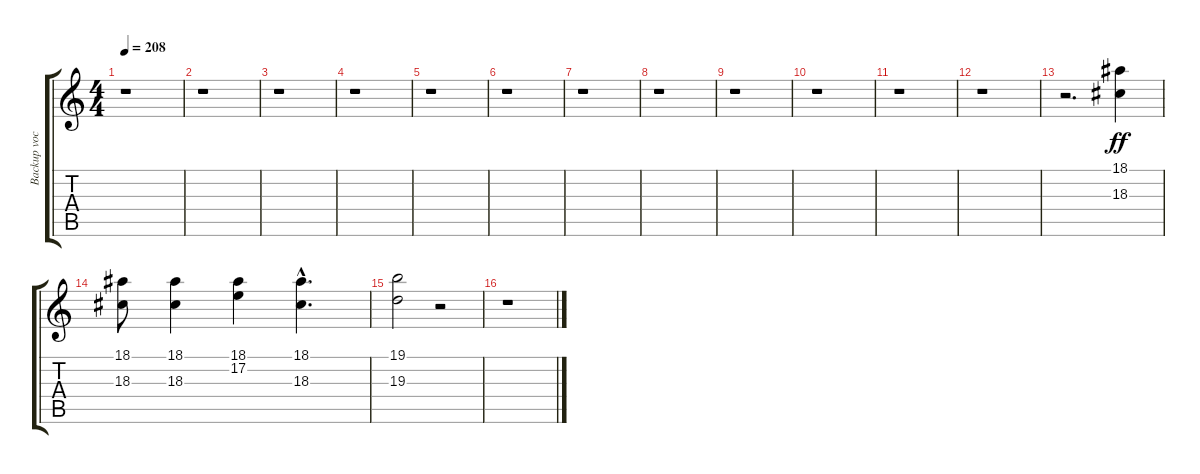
\track ("Backup vocals" "Backup voc") {instrument recorder}
\staff {score tabs}
\tuning (E4 B3 G3 D3 A2 E2) {hide}
\ts (4 4)
\tempo 208
\clef g2
\ks c
r.1{dy ff} |
r.1 |
r.1 |
r.1 |
r.1 |
r.1 |
r.1 |
r.1 |
r.1 |
r.1 |
r.1 |
r.1 |
r.2{d} (18.1 18.3).4 |
(18.1 18.3).8 (18.1 18.3).4 (18.1 17.2).4 (18.1{hac} 18.3{hac}).4{d} |
(19.1 19.3).2 r.2 |
r.1
